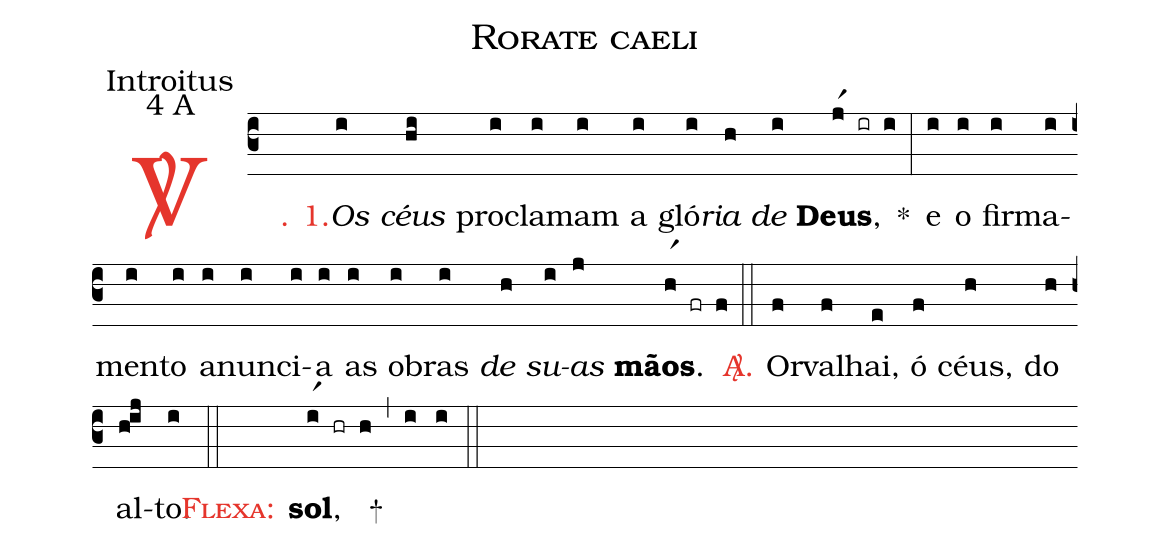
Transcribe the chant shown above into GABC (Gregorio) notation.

name: Rorate caeli;
office-part: Introitus;
mode: 4;
mode-differentia: A;
%%
(c3)

<c><sp>V/</sp>. 1.</c>() <i>Os</i>(i) <i>céus</i>(hi) pro(i)cla(i)mam(i) a(i) gló(i)<i>ria</i>(h) <i>de</i>(i) <b>Deus</b>,(jr1 ir i) *(:) e(i) o(i) fir(i)ma(i)men(i)to(i) a(i)nun(i)ci(i)a(i) as(i) o(i)bras(i) <i>de</i>(h) <i>su</i>(i)<i>as</i>(j) <b>mãos</b>.(hr1 fr f)

(::)

<c><sp>A/</sp>.</c>() Or(f)va(f)lhai,(e) ó(f) céus,(h) do(h) al(hij)to.(i)

(::)

<c><sc>Flexa</sc>:</c>() <b>sol</b>,(ir1 hr h) +(,) (i) (i)

(::)
